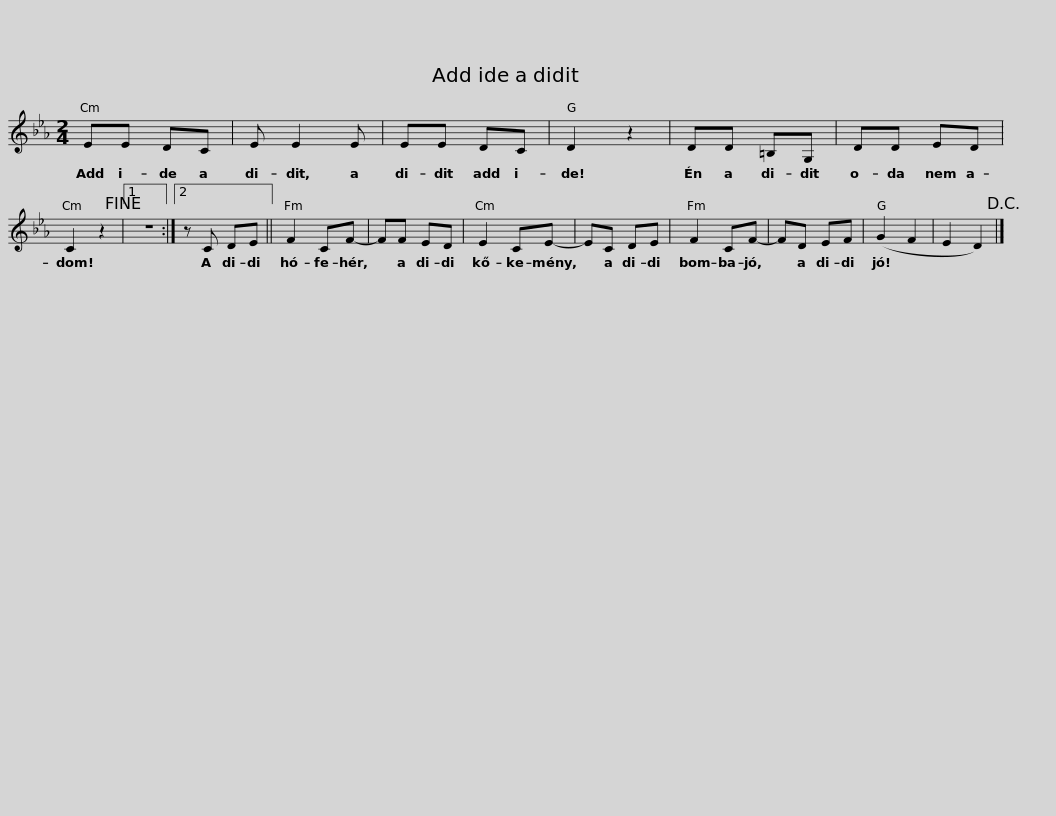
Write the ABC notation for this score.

X:1
L:1/8
M:2/4
I:linebreak $
K:Eb
V:1 treble
V:1
 EE DC | E E2 E | EE DC | D2 z2 | DD =B,G, | %5
 DD ED | C2 z2!fine! |1 z4 :|2$ z C DE || F2 CF- | %10
 FF ED | E2 CE- | EC DE | F2 CF- | FD EF | %15
 (G2 F2 | E2 D2)!D.C.! |] %17
